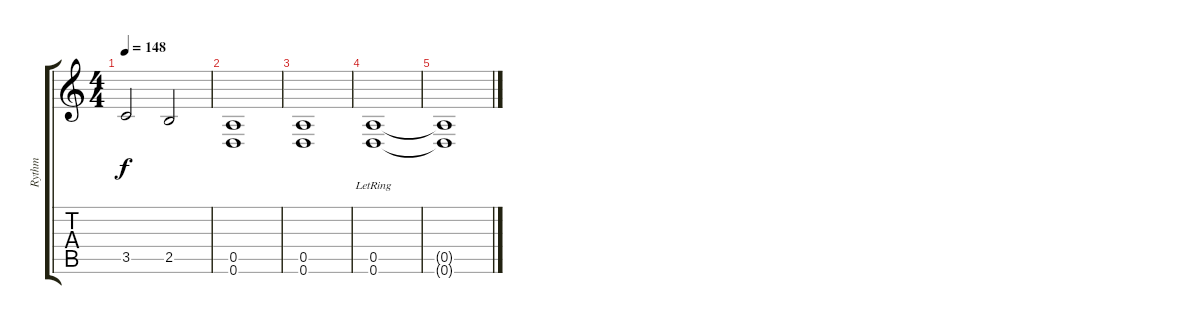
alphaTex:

\track ("Rythm" "Rythm") {instrument acousticguitarnylon}
\staff {score tabs}
\tuning (E4 B3 G3 D3 A2 D2) {hide}
\ts (4 4)
\tempo 148
\clef g2
\ks c
3.5.2{dy f} 2.5.2 |
(0.5 0.6).1 |
(0.5 0.6).1 |
(0.5{lr} 0.6{lr}).1 |
(0.5{t} 0.6{t}).1
